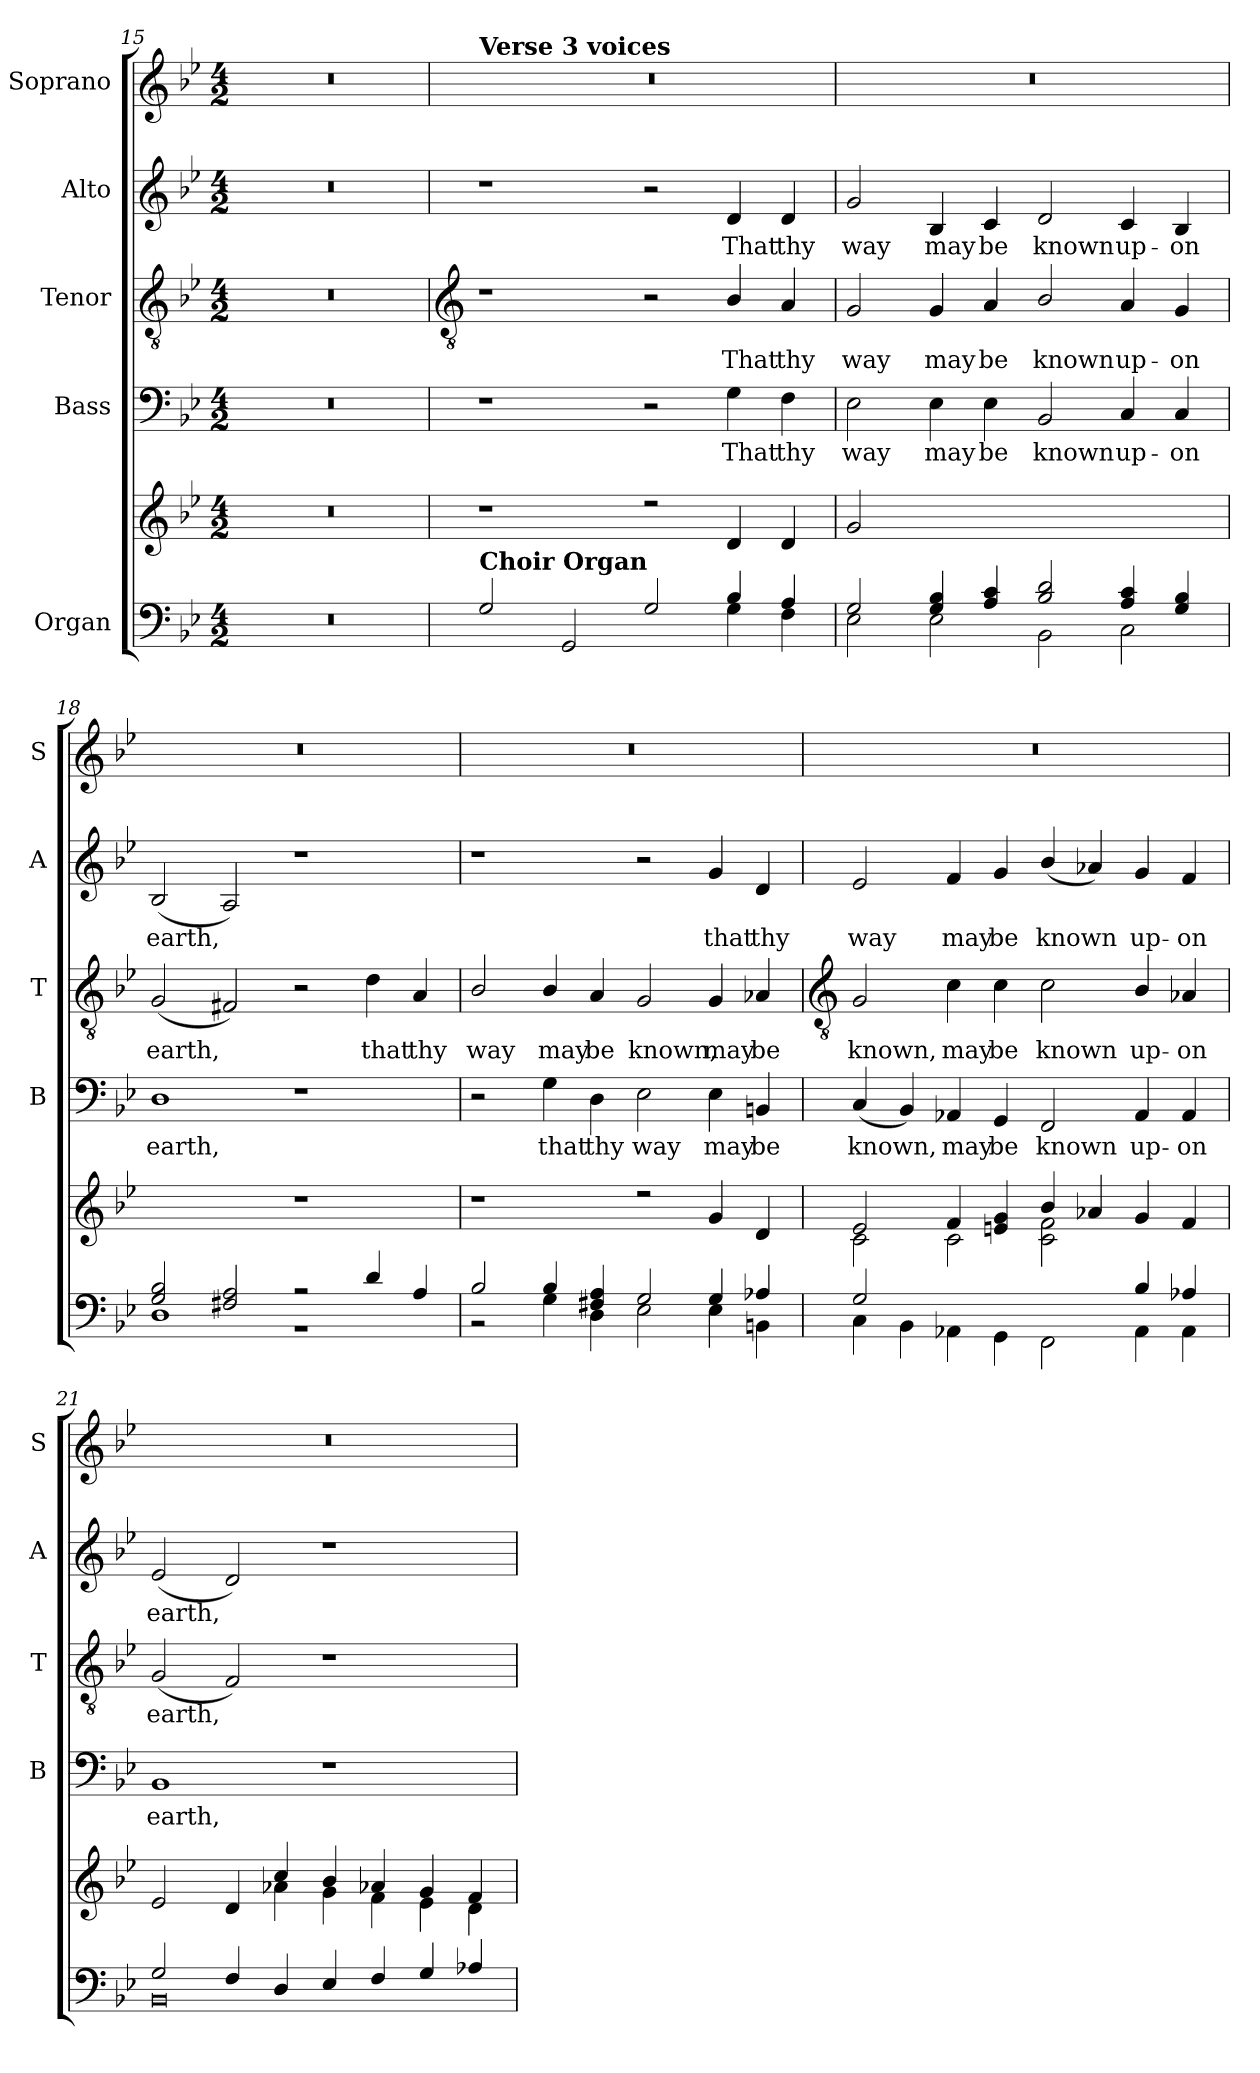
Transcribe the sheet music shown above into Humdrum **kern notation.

**kern	**kern	**kern	**text	**kern	**text	**kern	**text	**kern
*part5	*part5	*part4	*part4	*part3	*part3	*part2	*part2	*part1
*staff6	*staff5	*staff4	*staff4	*staff3	*staff3	*staff2	*staff2	*staff1
*I"Organ	*	*I"Bass	*	*I"Tenor	*	*I"Alto	*	*I"Soprano
*	*	*I'B	*	*I'T	*	*I'A	*	*I'S
*clefF4	*clefG2	*clefF4	*	*clefGv2	*	*clefG2	*	*clefG2
*k[b-e-]	*k[b-e-]	*k[b-e-]	*	*k[b-e-]	*	*k[b-e-]	*	*k[b-e-]
*B-:	*B-:	*B-:	*	*B-:	*	*B-:	*	*B-:
*M4/2	*M4/2	*M4/2	*	*M4/2	*	*M4/2	*	*M4/2
=15	=15	=15	=15	=15	=15	=15	=15	=15
0r	0r	0r	.	0r	.	0r	.	0r
!!LO:LB:g=z
=16	=16	=16	=16	=16	=16	=16	=16	=16
*	*	*	*	*clefGv2	*	*	*	*
*^	*^	*	*	*	*	*	*	*
!	!	!	!	!	!	!	!	!	!	!LO:TX:a:B:t=Verse 3 voices
!LO:TX:a:B:t=Choir Organ	!	!	!	!	!	!	!	!	!	!
2G/	1.ryy	1r	0ryy	1r	.	1r	.	1r	.	0r
2GG/	.	.	.	.	.	.	.	.	.	.
2G/	.	2r	.	2r	.	2r	.	2r	.	.
!	!	!	!	!	!LO:LY:b	!	!LO:LY:b	!	!LO:LY:b	!
4B-/	4G\	4d	.	4G	That	4B-/	That	4d	That	.
!	!	!	!	!	!LO:LY:b	!	!LO:LY:b	!	!LO:LY:b	!
4A/	4F\	4d	.	4F	thy	4A	thy	4d	thy	.
=17	=17	=17	=17	=17	=17	=17	=17	=17	=17	=17
!	!	!	!	!	!LO:LY:b	!	!LO:LY:b	!	!LO:LY:b	!
2G/	2E-\	2g	0ryy	2E-	way	2G	way	2g	way	0r
!	!	!	!	!	!LO:LY:b	!	!LO:LY:b	!	!LO:LY:b	!
4G/ 4B-/	2E-\	1.ryy	.	4E-	may	4G	may	4B-	may	.
!	!	!	!	!	!LO:LY:b	!	!LO:LY:b	!	!LO:LY:b	!
4A/ 4c/	.	.	.	4E-	be	4A	be	4c	be	.
!	!	!	!	!	!LO:LY:b	!	!LO:LY:b	!	!LO:LY:b	!
2B-/ 2d/	2BB-\	.	.	2BB-	known	2B-/	known	2d	known	.
!	!	!	!	!	!LO:LY:b	!	!LO:LY:b	!	!LO:LY:b	!
4A/ 4c/	2C\	.	.	4C	up-	4A	up-	4c	up-	.
!	!	!	!	!	!LO:LY:b	!	!LO:LY:b	!	!LO:LY:b	!
4G/ 4B-/	.	.	.	4C	-on	4G	-on	4B-	-on	.
=18	=18	=18	=18	=18	=18	=18	=18	=18	=18	=18
!	!	!	!	!	!LO:LY:b	!	!LO:LY:b	!	!LO:LY:b	!
2G/ 2B-/	1D\	1ryy	0ryy	1D	earth,	(<2G	earth,	(<2B-	earth,	0r
2F#X/ 2A/	.	.	.	.	.	2F#X)	.	2A)	.	.
2r	1r	1r	.	1r	.	2r	.	1r	.	.
!	!	!	!	!	!	!	!LO:LY:b	!	!	!
4d/	.	.	.	.	.	4d	that	.	.	.
!	!	!	!	!	!	!	!LO:LY:b	!	!	!
4A/	.	.	.	.	.	4A	thy	.	.	.
=19	=19	=19	=19	=19	=19	=19	=19	=19	=19	=19
!	!	!	!	!	!	!	!LO:LY:b	!	!	!
2B-/	2r	1r	0ryy	2r	.	2B-/	way	1r	.	0r
!	!	!	!	!	!LO:LY:b	!	!LO:LY:b	!	!	!
4B-/	4G\	.	.	4G	that	4B-/	may	.	.	.
!	!	!	!	!	!LO:LY:b	!	!LO:LY:b	!	!	!
4F#X/ 4A/	4D\	.	.	4D	thy	4A	be	.	.	.
!	!	!	!	!	!LO:LY:b	!	!LO:LY:b	!	!	!
2G/	2E-\	2r	.	2E-	way	2G	known,	2r	.	.
!	!	!	!	!	!LO:LY:b	!	!LO:LY:b	!	!LO:LY:b	!
4G/	4E-\	4g	.	4E-	may	4G	may	4g	that	.
!	!	!	!	!	!LO:LY:b	!	!LO:LY:b	!	!LO:LY:b	!
4A-X/	4BBn\	4d	.	4BBn	be	4A-X	be	4d	thy	.
*v	*v	*	*	*	*	*	*	*	*	*
!!LO:LB:g=z
=20	=20	=20	=20	=20	=20	=20	=20	=20	=20
*	*	*	*	*	*clefGv2	*	*	*	*
*^	*	*	*	*	*	*	*	*	*
*	*^	*	*	*	*	*	*	*	*	*
!	!	!	!	!	!	!LO:LY:b	!	!LO:LY:b	!	!LO:LY:b	!
2G/	0ryy	4C\	2e-/	2c\	(<4C	known,	2G	known,	2e-	way	0r
.	.	4BB-\	.	.	4BB-)	.	.	.	.	.	.
!	!	!	!	!	!	!LO:LY:b	!	!LO:LY:b	!	!LO:LY:b	!
1ryy	.	4AA-X\	4f/	2c\	4AA-X	may	4c	may	4f	may	.
!	!	!	!	!	!	!LO:LY:b	!	!LO:LY:b	!	!LO:LY:b	!
.	.	4GG\	4en/ 4g/	.	4GG	be	4c	be	4g	be	.
!	!	!	!	!	!	!LO:LY:b	!	!LO:LY:b	!	!LO:LY:b	!
.	.	2FF\	4b-/	2c\ 2f\	2FF	known	2c	known	(<4b-/	known	.
.	.	.	4a-X/	.	.	.	.	.	4a-X)	.	.
!	!	!	!	!	!	!LO:LY:b	!	!LO:LY:b	!	!LO:LY:b	!
4B-/	.	4AA-\	4g/	2ryy	4AA-	up-	4B-/	up-	4g	up-	.
!	!	!	!	!	!	!LO:LY:b	!	!LO:LY:b	!	!LO:LY:b	!
4A-X/	.	4AA-\	4f/	.	4AA-	-on	4A-X	-on	4f	-on	.
=21	=21	=21	=21	=21	=21	=21	=21	=21	=21	=21	=21
!	!	!	!	!	!	!LO:LY:b	!	!LO:LY:b	!	!LO:LY:b	!
2G/	0ryy	0BB-\	2e-/	2.ryy	1BB-	earth,	(<2G	earth,	(<2e-	earth,	0r
4F/	.	.	4d/	.	.	.	2F)	.	2d)	.	.
4D/	.	.	4cc/	4a-X\	.	.	.	.	.	.	.
4E-/	.	.	4b-/	4g\	1r	.	1r	.	1r	.	.
4F/	.	.	4a-X/	4f\	.	.	.	.	.	.	.
4G/	.	.	4g/	4e-\	.	.	.	.	.	.	.
4A-X/	.	.	4f/	4d\	.	.	.	.	.	.	.
*v	*v	*v	*	*	*	*	*	*	*	*	*
*	*v	*v	*	*	*	*	*	*	*
=	=	=	=	=	=	=	=	=
*-	*-	*-	*-	*-	*-	*-	*-	*-
